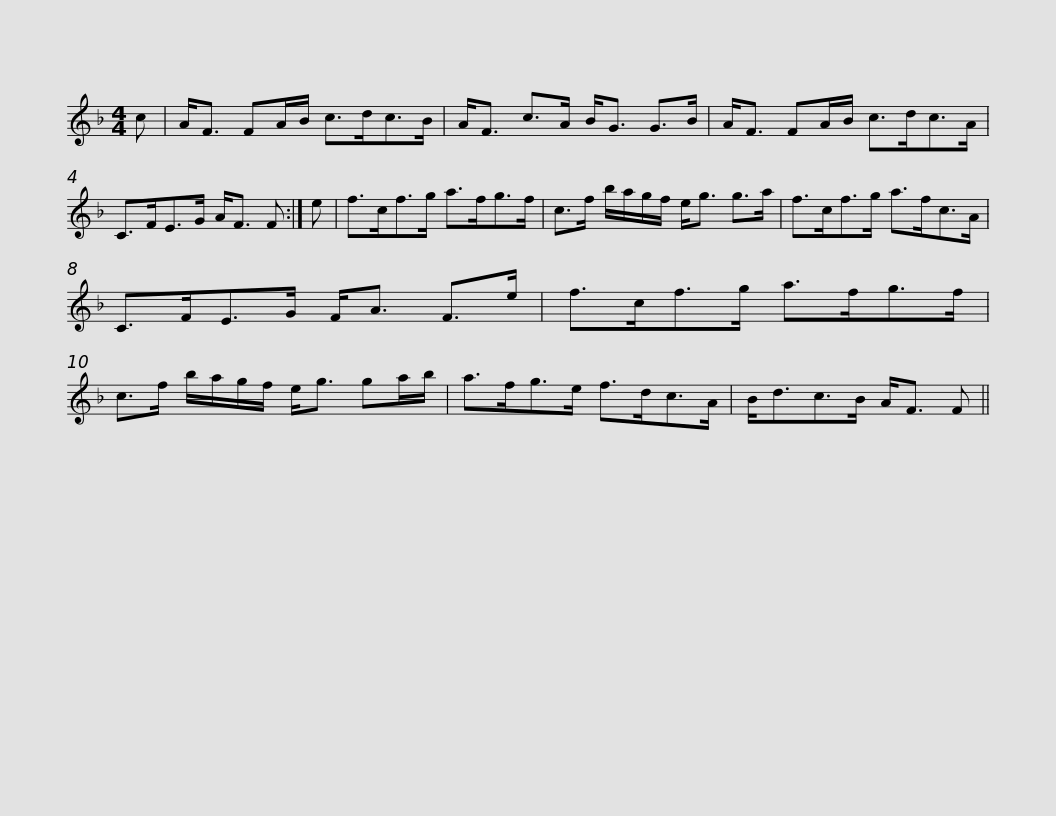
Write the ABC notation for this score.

X:1
L:1/8
M:4/4
I:linebreak $
K:F
V:1 treble
V:1
 c | A<F FA/B/ c>dc>B | A<F c>A B<G G>B | A<F FA/B/ c>dc>A | C>FE>G A<F F :| %5
 e |$ f>cf>g a>fg>f | c>f b/a/g/f/ e<g g>a | f>cf>g a>fc>A | C>FE>G F<A F>e |$ %10
 f>cf>g a>fg>f | c>f b/a/g/f/ e<g ga/b/ | a>fg>e f>dc>A | B<dc>B A<F F || %14
